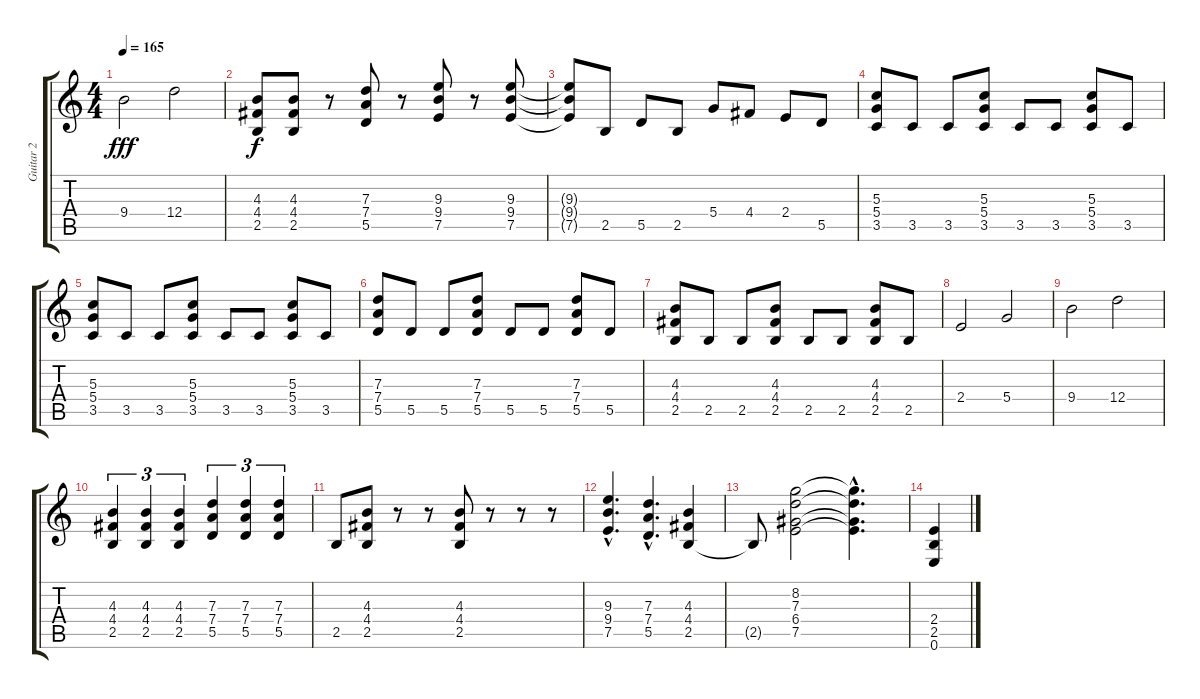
\track ("Guitar 2 " "Guitar 2 ") {instrument distortionguitar}
\staff {score tabs}
\tuning (E4 B3 G3 D3 A2 E2) {hide}
\ts (4 4)
\tempo 165
\clef g2
\ks c
9.4.2{dy fff} 12.4.2 |
(4.3 4.4 2.5).8{dy f} (4.3 4.4 2.5).8 r.8 (7.3 7.4 5.5).8 r.8 (9.3 9.4 7.5).8 r.8 (9.3 9.4 7.5).8 |
(9.3{t} 9.4{t} 7.5{t}).8 2.5.8 5.5.8 2.5.8 5.4.8 4.4.8 2.4.8 5.5.8 |
(5.3 5.4 3.5).8 3.5.8 3.5.8 (5.3 5.4 3.5).8 3.5.8 3.5.8 (5.3 5.4 3.5).8 3.5.8 |
(5.3 5.4 3.5).8 3.5.8 3.5.8 (5.3 5.4 3.5).8 3.5.8 3.5.8 (5.3 5.4 3.5).8 3.5.8 |
(7.3 7.4 5.5).8 5.5.8 5.5.8 (7.3 7.4 5.5).8 5.5.8 5.5.8 (7.3 7.4 5.5).8 5.5.8 |
(4.3 4.4 2.5).8 2.5.8 2.5.8 (4.3 4.4 2.5).8 2.5.8 2.5.8 (4.3 4.4 2.5).8 2.5.8 |
2.4.2 5.4.2 |
9.4.2 12.4.2 |
(4.3 4.4 2.5).4{tu (3 2)} (4.3 4.4 2.5).4{tu (3 2)} (4.3 4.4 2.5).4{tu (3 2)} (7.3 7.4 5.5).4{tu (3 2)} (7.3 7.4 5.5).4{tu (3 2)} (7.3 7.4 5.5).4{tu (3 2)} |
2.5.8 (4.3 4.4 2.5).8 r.8 r.8 (4.3 4.4 2.5).8 r.8 r.8 r.8 |
(9.3{hac} 9.4{hac} 7.5{hac}).4{d} (7.3{hac} 7.4{hac} 5.5{hac}).4{d} (4.3 4.4 2.5).4 |
2.5{t}.8 (8.2 7.3 6.4 7.5).2 (8.2{hac t} 7.3{hac t} 6.4{hac t} 7.5{hac t}).4{d} |
(2.4 2.5 0.6).4
